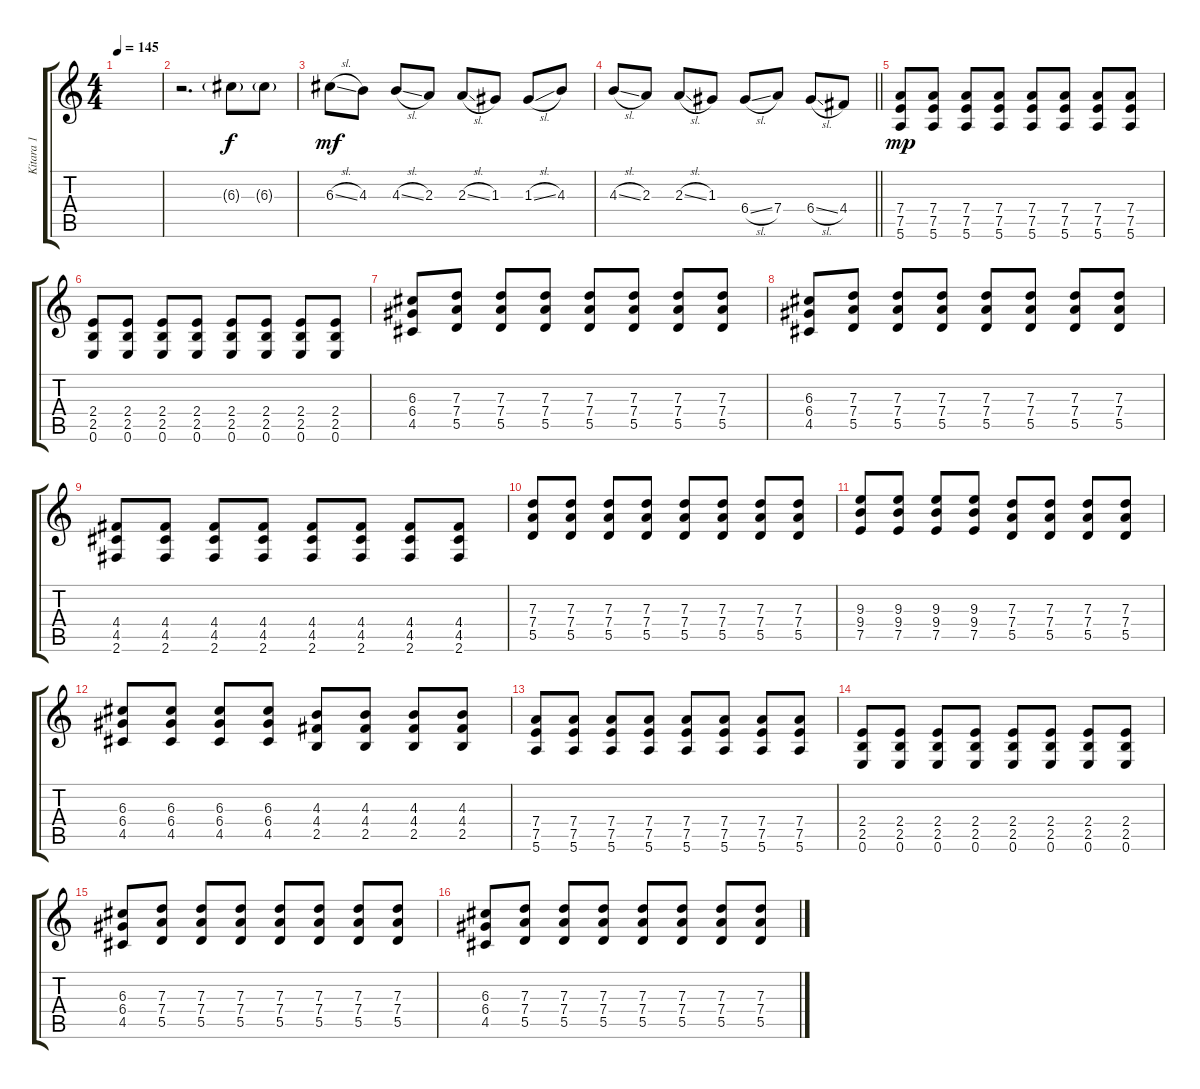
\track ("Kitara 1" "Kitara 1") {instrument overdrivenguitar}
\staff {score tabs}
\tuning (E4 B3 G3 D3 A2 E2) {hide}
\ts (4 4)
\tempo 145
\clef g2
\ks c
|
r.2{d volume 14} 6.3{g}.8{dy f} 6.3{g}.8 |
6.3{sl}.8{dy mf} 4.3.8 4.3{sl}.8 2.3.8 2.3{sl}.8 1.3.8 1.3{sl}.8 4.3.8 |
\barLineRight lightlight
4.3{sl}.8 2.3.8 2.3{sl}.8 1.3.8 6.4{sl}.8 7.4.8 6.4{sl}.8 4.4.8 |
(7.4 7.5 5.6).8{dy mp} (7.4 7.5 5.6).8 (7.4 7.5 5.6).8 (7.4 7.5 5.6).8 (7.4 7.5 5.6).8 (7.4 7.5 5.6).8 (7.4 7.5 5.6).8 (7.4 7.5 5.6).8 |
(2.4 2.5 0.6).8 (2.4 2.5 0.6).8 (2.4 2.5 0.6).8 (2.4 2.5 0.6).8 (2.4 2.5 0.6).8 (2.4 2.5 0.6).8 (2.4 2.5 0.6).8 (2.4 2.5 0.6).8 |
(6.3 6.4 4.5).8 (7.3 7.4 5.5).8 (7.3 7.4 5.5).8 (7.3 7.4 5.5).8 (7.3 7.4 5.5).8 (7.3 7.4 5.5).8 (7.3 7.4 5.5).8 (7.3 7.4 5.5).8 |
(6.3 6.4 4.5).8 (7.3 7.4 5.5).8 (7.3 7.4 5.5).8 (7.3 7.4 5.5).8 (7.3 7.4 5.5).8 (7.3 7.4 5.5).8 (7.3 7.4 5.5).8 (7.3 7.4 5.5).8 |
(4.4 4.5 2.6).8 (4.4 4.5 2.6).8 (4.4 4.5 2.6).8 (4.4 4.5 2.6).8 (4.4 4.5 2.6).8 (4.4 4.5 2.6).8 (4.4 4.5 2.6).8 (4.4 4.5 2.6).8 |
(7.3 7.4 5.5).8 (7.3 7.4 5.5).8 (7.3 7.4 5.5).8 (7.3 7.4 5.5).8 (7.3 7.4 5.5).8 (7.3 7.4 5.5).8 (7.3 7.4 5.5).8 (7.3 7.4 5.5).8 |
(9.3 9.4 7.5).8 (9.3 9.4 7.5).8 (9.3 9.4 7.5).8 (9.3 9.4 7.5).8 (7.3 7.4 5.5).8 (7.3 7.4 5.5).8 (7.3 7.4 5.5).8 (7.3 7.4 5.5).8 |
(6.3 6.4 4.5).8 (6.3 6.4 4.5).8 (6.3 6.4 4.5).8 (6.3 6.4 4.5).8 (4.3 4.4 2.5).8 (4.3 4.4 2.5).8 (4.3 4.4 2.5).8 (4.3 4.4 2.5).8 |
(7.4 7.5 5.6).8 (7.4 7.5 5.6).8 (7.4 7.5 5.6).8 (7.4 7.5 5.6).8 (7.4 7.5 5.6).8 (7.4 7.5 5.6).8 (7.4 7.5 5.6).8 (7.4 7.5 5.6).8 |
(2.4 2.5 0.6).8 (2.4 2.5 0.6).8 (2.4 2.5 0.6).8 (2.4 2.5 0.6).8 (2.4 2.5 0.6).8 (2.4 2.5 0.6).8 (2.4 2.5 0.6).8 (2.4 2.5 0.6).8 |
(6.3 6.4 4.5).8 (7.3 7.4 5.5).8 (7.3 7.4 5.5).8 (7.3 7.4 5.5).8 (7.3 7.4 5.5).8 (7.3 7.4 5.5).8 (7.3 7.4 5.5).8 (7.3 7.4 5.5).8 |
(6.3 6.4 4.5).8 (7.3 7.4 5.5).8 (7.3 7.4 5.5).8 (7.3 7.4 5.5).8 (7.3 7.4 5.5).8 (7.3 7.4 5.5).8 (7.3 7.4 5.5).8 (7.3 7.4 5.5).8
